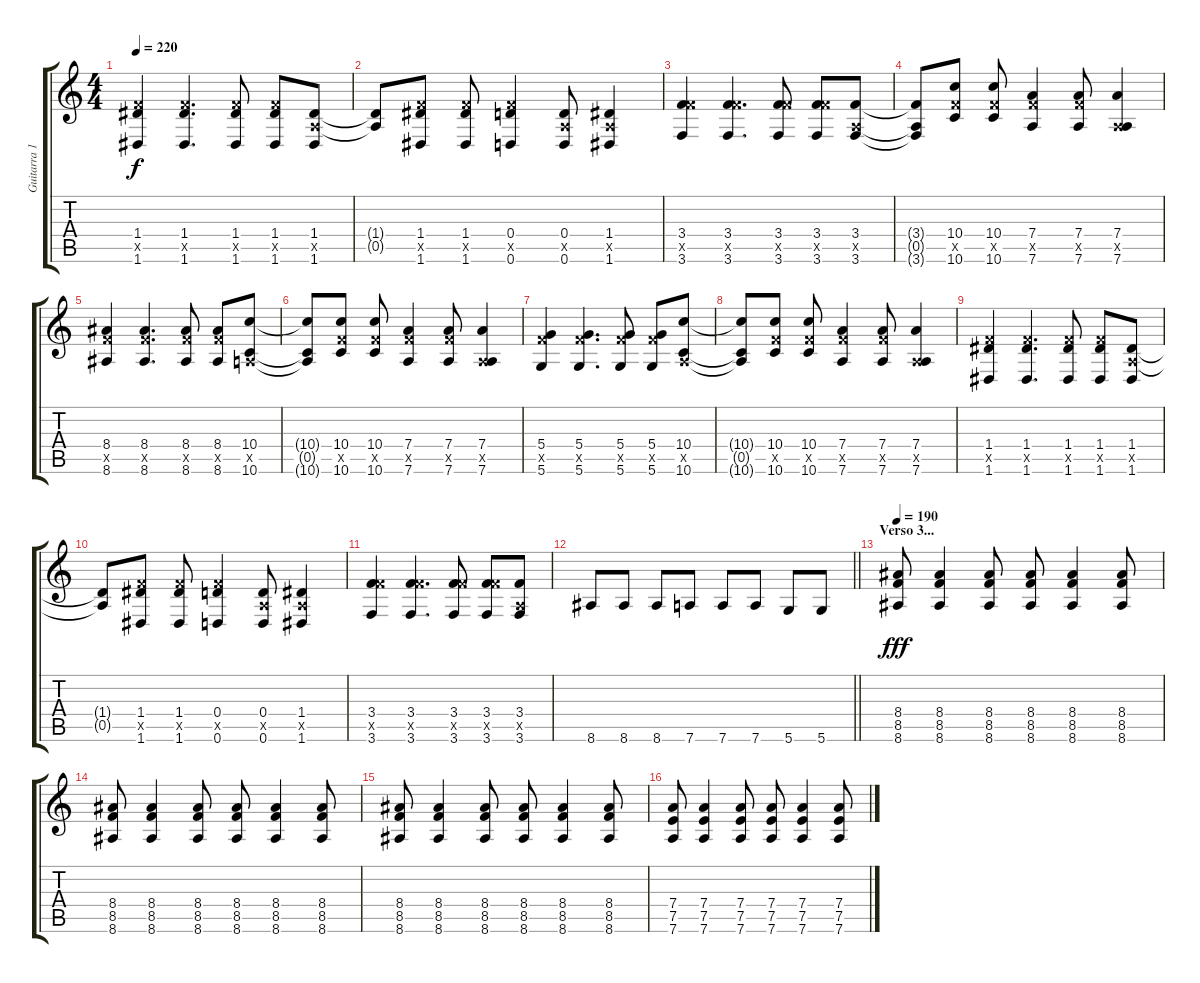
\track ("Guitarra 1" "Guitarra 1") {instrument distortionguitar}
\staff {score tabs}
\tuning (E4 B3 G3 D3 A2 D2) {hide}
\ts (4 4)
\tempo 220
\clef g2
\ks c
(1.4 8.5{x} 1.6).4{dy f} (1.4 8.5{x} 1.6).4{d} (1.4 8.5{x} 1.6).8 (1.4 8.5{x} 1.6).8 (1.4 0.5{x} 1.6).8 |
(1.4{t} 0.5{t}).8 (1.4 8.5{x} 1.6).8 (1.4 8.5{x} 1.6).8 (0.4 8.5{x} 0.6).4 (0.4 0.5{x} 0.6).8 (1.4 0.5{x} 1.6).4 |
(3.4 8.5{x} 3.6).4 (3.4 8.5{x} 3.6).4{d} (3.4 8.5{x} 3.6).8 (3.4 8.5{x} 3.6).8 (3.4 0.5{x} 3.6).8 |
(3.4{t} 0.5{t} 3.6{t}).8 (10.4 8.5{x} 10.6).8 (10.4 8.5{x} 10.6).8 (7.4 8.5{x} 7.6).4 (7.4 8.5{x} 7.6).8 (7.4 0.5{x} 7.6).4 |
(8.4 8.5{x} 8.6).4 (8.4 8.5{x} 8.6).4{d} (8.4 8.5{x} 8.6).8 (8.4 8.5{x} 8.6).8 (10.4 0.5{x} 10.6).8 |
(10.4{t} 0.5{t} 10.6{t}).8 (10.4 8.5{x} 10.6).8 (10.4 8.5{x} 10.6).8 (7.4 8.5{x} 7.6).4 (7.4 8.5{x} 7.6).8 (7.4 0.5{x} 7.6).4 |
(5.4 8.5{x} 5.6).4 (5.4 8.5{x} 5.6).4{d} (5.4 8.5{x} 5.6).8 (5.4 8.5{x} 5.6).8 (10.4 0.5{x} 10.6).8 |
(10.4{t} 0.5{t} 10.6{t}).8 (10.4 8.5{x} 10.6).8 (10.4 8.5{x} 10.6).8 (7.4 8.5{x} 7.6).4 (7.4 8.5{x} 7.6).8 (7.4 0.5{x} 7.6).4 |
(1.4 8.5{x} 1.6).4 (1.4 8.5{x} 1.6).4{d} (1.4 8.5{x} 1.6).8 (1.4 8.5{x} 1.6).8 (1.4 0.5{x} 1.6).8 |
(1.4{t} 0.5{t}).8 (1.4 8.5{x} 1.6).8 (1.4 8.5{x} 1.6).8 (0.4 8.5{x} 0.6).4 (0.4 0.5{x} 0.6).8 (1.4 0.5{x} 1.6).4 |
(3.4 8.5{x} 3.6).4 (3.4 8.5{x} 3.6).4{d} (3.4 8.5{x} 3.6).8 (3.4 8.5{x} 3.6).8 (3.4 0.5{x} 3.6).8 |
\barLineRight lightlight
8.6.8 8.6.8 8.6.8 7.6.8 7.6.8 7.6.8 5.6.8 5.6.8 |
\section ("" "Verso 3...")
\tempo 190
(8.4 8.5 8.6).8{dy fff} (8.4 8.5 8.6).4 (8.4 8.5 8.6).8 (8.4 8.5 8.6).8 (8.4 8.5 8.6).4 (8.4 8.5 8.6).8 |
(8.4 8.5 8.6).8 (8.4 8.5 8.6).4 (8.4 8.5 8.6).8 (8.4 8.5 8.6).8 (8.4 8.5 8.6).4 (8.4 8.5 8.6).8 |
(8.4 8.5 8.6).8 (8.4 8.5 8.6).4 (8.4 8.5 8.6).8 (8.4 8.5 8.6).8 (8.4 8.5 8.6).4 (8.4 8.5 8.6).8 |
(7.4 7.5 7.6).8 (7.4 7.5 7.6).4 (7.4 7.5 7.6).8 (7.4 7.5 7.6).8 (7.4 7.5 7.6).4 (7.4 7.5 7.6).8
